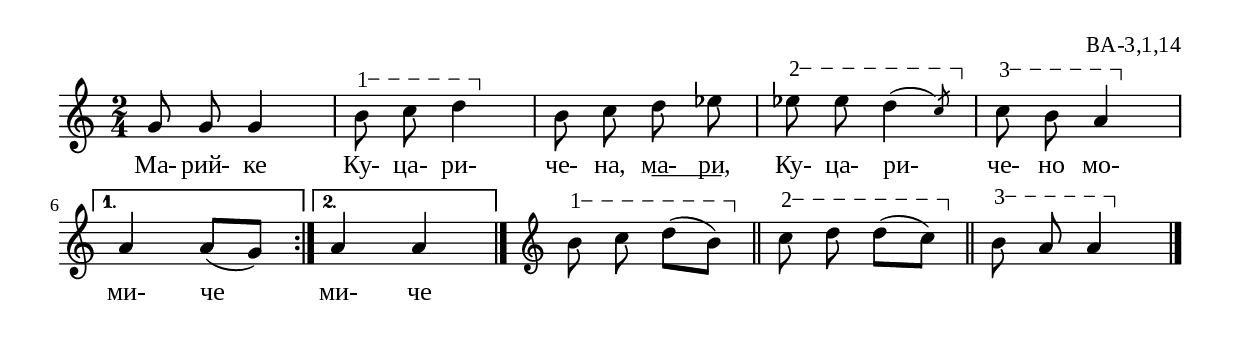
%{
BA_3_1_14
%}

\include "td-preamble.ly"

\score {
\relative c'' {
%% \tempo 4 = 152
  \time 2/4
  \repeat volta 2 { g8\noBeam g g4 | 
\varA  
b8\startTextSpan\noBeam c d4\stopTextSpan | 
b8\noBeam c d8\noBeam ees | 
\varB
ees8\startTextSpan\noBeam ees 
\afterGrace d4( { \stdB c8\stopTextSpan) \stdE } | 
\varC
c8\startTextSpan\noBeam b a4\stopTextSpan } 
  \alternative { {  a a8( g) }
%% \bar ":|"
{ a4 a } }
 \bar "|."
\endm
\varA  
b8\startTextSpan\noBeam c d8( b\stopTextSpan)  \bar "||"
\varB
c8\startTextSpan\noBeam d d( c\stopTextSpan)  \bar "||"
\varC
b8\startTextSpan\noBeam a a4\stopTextSpan  
\bar "|."
}
\addlyrics { Ма- рий- ке Ку- ца- ри- че- на, 
ма- \startTextSpan ри, \stopTextSpan Ку- ца- ри- че- но мо- ми- че ми- че }
%
\layout {
  indent = #0
  line-width = 190\mm
  ragged-right=##f
\context {
      \Lyrics
      \consists "Text_spanner_engraver"
      \override TextSpanner #'direction = #DOWN
      \override TextSpanner #'style = #'line    
      \override TextSpanner #'outside-staff-priority = ##f
      \override TextSpanner #'padding = #0.2 % sets the distance of the line from the lyrics
      \override TextSpanner #'bound-details =
      #`((left . ((Y . 0)
                  (padding . 0)
                  (attach-dir . ,LEFT)))
         (left-broken . ((end-on-note . #t)))
         (right . ((Y . 0)
                   (padding . 0)
                   (attach-dir . ,RIGHT))))
    }
  
}
%
\midi { 
	\context {
		\Score
		tempoWholesPerMinute = #(ly:make-moment 152 4)
		}
	}
}
%
\header{
  opus = "ВА-3,1,14"
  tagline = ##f
}


